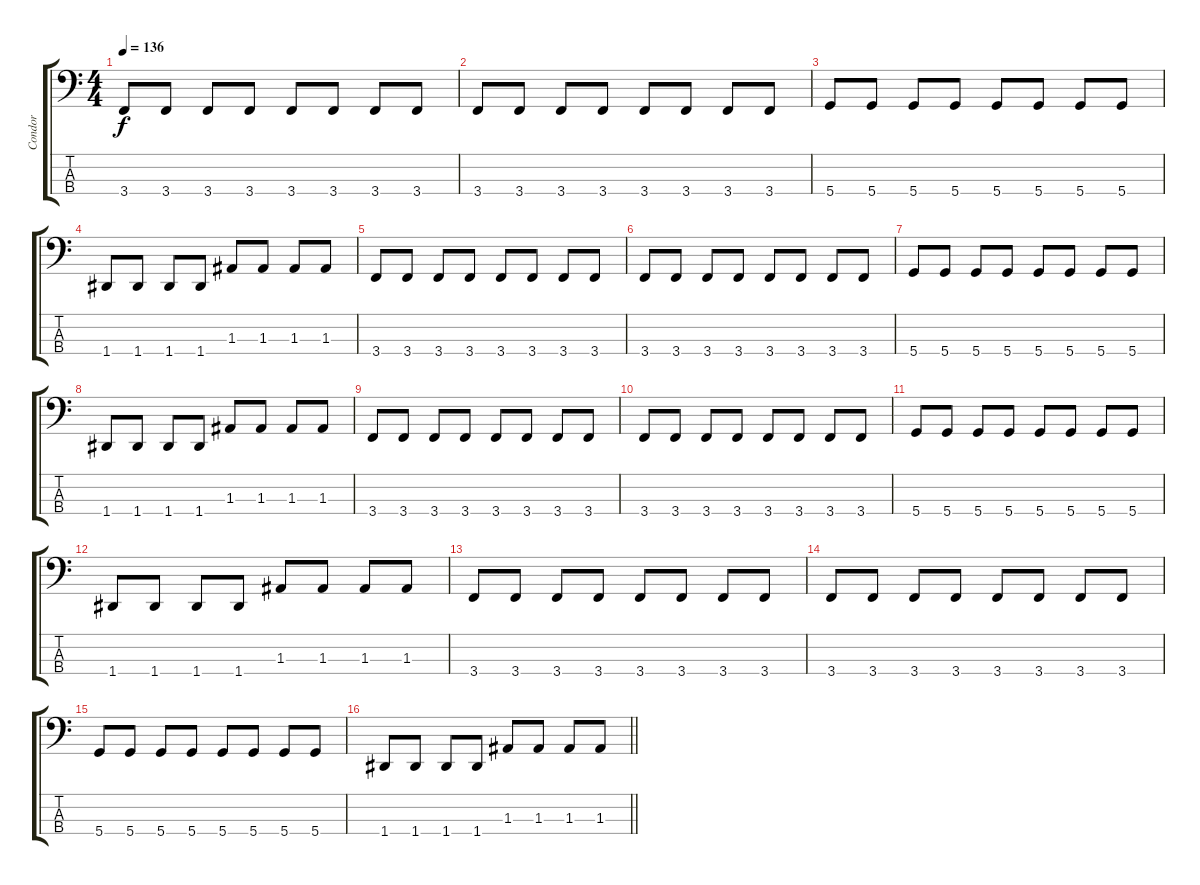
\track ("Condor" "Condor") {instrument electricbassfinger}
\staff {score tabs}
\tuning (G2 D2 A1 D1) {hide}
\ts (4 4)
\tempo 136
\clef f4
\ks c
3.4.8{dy f} 3.4.8 3.4.8 3.4.8 3.4.8 3.4.8 3.4.8 3.4.8 |
3.4.8 3.4.8 3.4.8 3.4.8 3.4.8 3.4.8 3.4.8 3.4.8 |
5.4.8 5.4.8 5.4.8 5.4.8 5.4.8 5.4.8 5.4.8 5.4.8 |
1.4.8 1.4.8 1.4.8 1.4.8 1.3.8 1.3.8 1.3.8 1.3.8 |
3.4.8 3.4.8 3.4.8 3.4.8 3.4.8 3.4.8 3.4.8 3.4.8 |
3.4.8 3.4.8 3.4.8 3.4.8 3.4.8 3.4.8 3.4.8 3.4.8 |
5.4.8 5.4.8 5.4.8 5.4.8 5.4.8 5.4.8 5.4.8 5.4.8 |
1.4.8 1.4.8 1.4.8 1.4.8 1.3.8 1.3.8 1.3.8 1.3.8 |
3.4.8 3.4.8 3.4.8 3.4.8 3.4.8 3.4.8 3.4.8 3.4.8 |
3.4.8 3.4.8 3.4.8 3.4.8 3.4.8 3.4.8 3.4.8 3.4.8 |
5.4.8 5.4.8 5.4.8 5.4.8 5.4.8 5.4.8 5.4.8 5.4.8 |
1.4.8 1.4.8 1.4.8 1.4.8 1.3.8 1.3.8 1.3.8 1.3.8 |
3.4.8 3.4.8 3.4.8 3.4.8 3.4.8 3.4.8 3.4.8 3.4.8 |
3.4.8 3.4.8 3.4.8 3.4.8 3.4.8 3.4.8 3.4.8 3.4.8 |
5.4.8 5.4.8 5.4.8 5.4.8 5.4.8 5.4.8 5.4.8 5.4.8 |
\barLineRight lightlight
1.4.8 1.4.8 1.4.8 1.4.8 1.3.8 1.3.8 1.3.8 1.3.8
